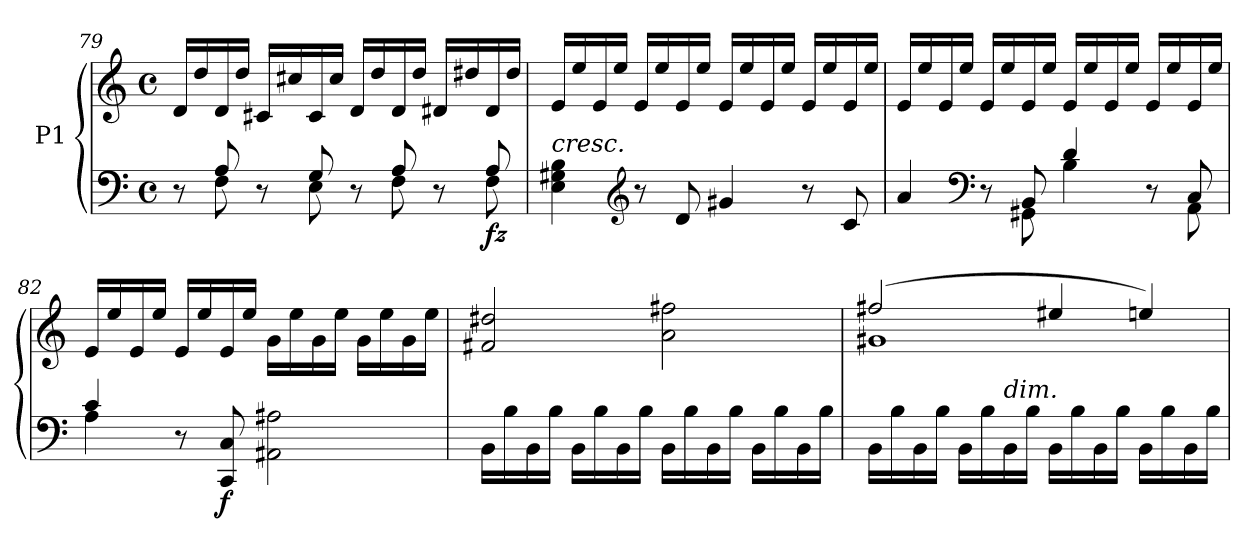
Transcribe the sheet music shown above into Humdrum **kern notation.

**kern	**kern	**dynam
*part1	*part1	*part1
*staff2	*staff1	*staff1/2
*I"P1	*	*
*clefF4	*clefG2	*
*k[]	*k[]	*
*M4/4	*M4/4	*
*met(c)	*met(c)	*
=79	=79	=79
*^	*	*
8r	8ryy	16d/LL	.
.	.	16dd/	.
8A/	8F\	16d/	.
.	.	16dd/JJ	.
8r	8ryy	16c#X/LL	.
.	.	16cc#X/	.
8G/	8E\	16c#/	.
.	.	16cc#/JJ	.
8r	8ryy	16d/LL	.
.	.	16dd/	.
8A/	8F\	16d/	.
.	.	16dd/JJ	.
8r	8ryy	16d#X/LL	.
.	.	16dd#X/	.
!	!	!	!LO:DY:b=2
8A/	8F\	16d#/	fz
.	.	16dd#/JJ	.
*v	*v	*	*
!!LO:LB:g=z
=80	=80	=80
!LO:TX:a:i:t=cresc.	!	!
4E\ 4G#X\ 4B\	16e/LL	.
.	16ee/	.
.	16e/	.
.	16ee/JJ	.
*clefG2	*	*
8r	16e/LL	.
.	16ee/	.
8d/	16e/	.
.	16ee/JJ	.
4g#X/	16e/LL	.
.	16ee/	.
.	16e/	.
.	16ee/JJ	.
8r	16e/LL	.
.	16ee/	.
8c/	16e/	.
.	16ee/JJ	.
!!LO:LB:g=z
=81	=81	=81
*^	*	*
4a/	4.ryy	16e/LL	.
.	.	16ee/	.
.	.	16e/	.
.	.	16ee/JJ	.
*clefF4	*	*	*
8r	.	16e/LL	.
.	.	16ee/	.
8BB/	8GG#X\	16e/	.
.	.	16ee/JJ	.
4d/	4B\	16e/LL	.
.	.	16ee/	.
.	.	16e/	.
.	.	16ee/JJ	.
8r	8ryy	16e/LL	.
.	.	16ee/	.
8C/	8AA\	16e/	.
.	.	16ee/JJ	.
=82	=82	=82	=82
4c/	4A\	16e/LL	.
.	.	16ee/	.
.	.	16e/	.
.	.	16ee/JJ	.
8r	4ryy	16e/LL	.
.	.	16ee/	.
!	!	!	!LO:DY:b=2
8CC/ 8C/	.	16e/	f
.	.	16ee/JJ	.
2ryy	2AA#X\ 2A#X\	16g\LL	.
.	.	16ee\	.
.	.	16g\	.
.	.	16ee\JJ	.
.	.	16g\LL	.
.	.	16ee\	.
.	.	16g\	.
.	.	16ee\JJ	.
*v	*v	*	*
!!LO:LB:g=z
=83	=83	=83
16BB\LL	2f#X/ 2dd#X/	.
16B\	.	.
16BB\	.	.
16B\JJ	.	.
16BB\LL	.	.
16B\	.	.
16BB\	.	.
16B\JJ	.	.
16BB\LL	2a\ 2ff#X\	.
16B\	.	.
16BB\	.	.
16B\JJ	.	.
16BB\LL	.	.
16B\	.	.
16BB\	.	.
16B\JJ	.	.
!!LO:PB:g=z
=84	=84	=84
*	*^	*
16BB\LL	(2ff#X/	1g#X	.
16B\	.	.	.
16BB\	.	.	.
16B\JJ	.	.	.
16BB\LL	.	.	.
16B\	.	.	.
!LO:TX:a:i:t=dim.	!	!	!
16BB\	.	.	.
16B\JJ	.	.	.
16BB\LL	4ee#X/	.	.
16B\	.	.	.
16BB\	.	.	.
16B\JJ	.	.	.
16BB\LL	4een/)	.	.
16B\	.	.	.
16BB\	.	.	.
16B\JJ	.	.	.
*	*v	*v	*
=	=	=
*-	*-	*-
